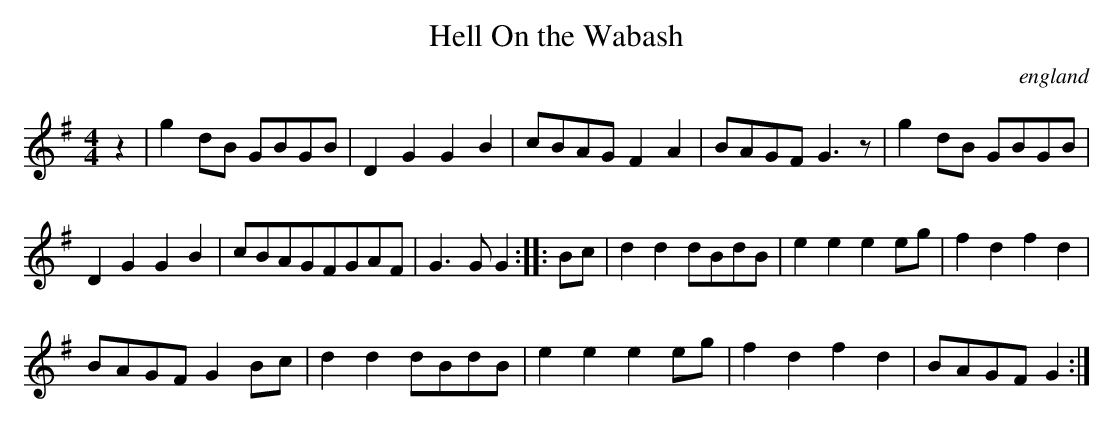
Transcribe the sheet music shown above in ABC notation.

X:1
T:Hell On the Wabash
O:england
M:4/4
L:1/8
K:G
z2|g2 dB GBGB|D2 G2 G2 B2|cBAG F2 A2|BAGF G3 z|g2 dB GBGB|
D2 G2 G2 B2|cBAGFGAF|G3 G G2::Bc|d2 d2 dBdB|e2 e2 e2 eg|f2 d2 f2 d2|
BAGF G2 Bc|d2 d2 dBdB|e2 e2 e2 eg|f2 d2 f2 d2|BAGF G2:|]
